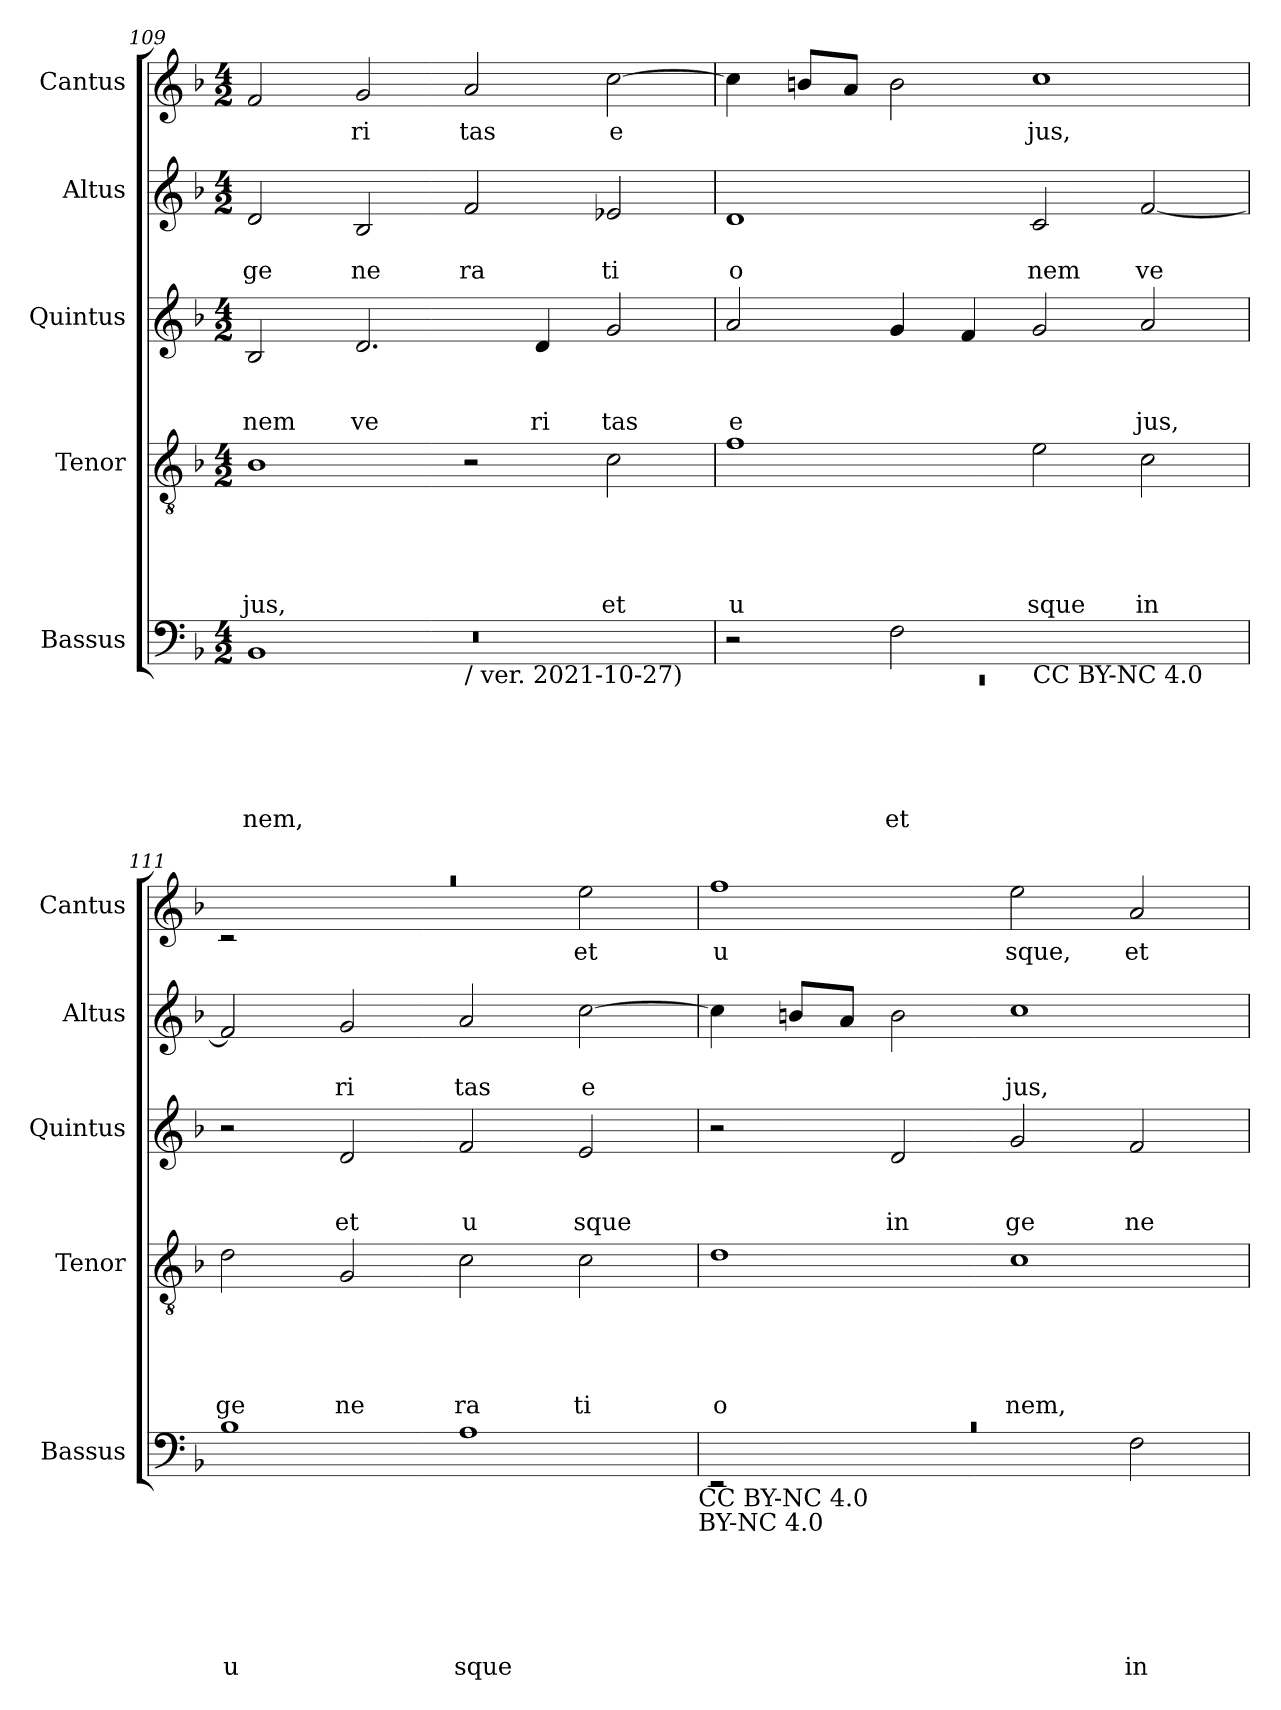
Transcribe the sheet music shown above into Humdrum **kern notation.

**kern	**text	**text	**text	**text	**text	**text	**kern	**text	**text	**text	**text	**text	**kern	**text	**text	**text	**kern	**text	**text	**kern	**text
*part5	*part5	*part5	*part5	*part5	*part5	*part5	*part4	*part4	*part4	*part4	*part4	*part4	*part3	*part3	*part3	*part3	*part2	*part2	*part2	*part1	*part1
*staff5	*staff5	*staff5	*staff5	*staff5	*staff5	*staff5	*staff4	*staff4	*staff4	*staff4	*staff4	*staff4	*staff3	*staff3	*staff3	*staff3	*staff2	*staff2	*staff2	*staff1	*staff1
*I"Bassus	*	*	*	*	*	*	*I"Tenor	*	*	*	*	*	*I"Quintus	*	*	*	*I"Altus	*	*	*I"Cantus	*
*I'Bassus	*	*	*	*	*	*	*I'Tenor	*	*	*	*	*	*I'Quintus	*	*	*	*I'Altus	*	*	*I'Cantus	*
*clefF4	*	*	*	*	*	*	*clefGv2	*	*	*	*	*	*clefG2	*	*	*	*clefG2	*	*	*clefG2	*
*k[b-]	*	*	*	*	*	*	*k[b-]	*	*	*	*	*	*k[b-]	*	*	*	*k[b-]	*	*	*k[b-]	*
*F:	*	*	*	*	*	*	*F:	*	*	*	*	*	*F:	*	*	*	*F:	*	*	*F:	*
*M4/2	*	*	*	*	*	*	*M4/2	*	*	*	*	*	*M4/2	*	*	*	*M4/2	*	*	*M4/2	*
=109	=109	=109	=109	=109	=109	=109	=109	=109	=109	=109	=109	=109	=109	=109	=109	=109	=109	=109	=109	=109	=109
*^	*	*	*	*	*	*	*	*	*	*	*	*	*	*	*	*	*	*	*	*	*
*	*^	*	*	*	*	*	*	*	*	*	*	*	*	*	*	*	*	*	*	*	*	*
!	!	!LO:N:vis=1	!	!	!	!	!	!LO:LY:b	!	!	!	!	!	!LO:LY:b	!	!	!	!LO:LY:b	!	!	!LO:LY:b	!	!
0ryy	1BB-	0r	.	.	.	.	.	nem,	1B-	.	.	.	.	jus,	2B-/	.	.	nem	2d/	.	ge	2f/	.
!	!	!	!	!	!	!	!	!	!	!	!	!	!	!	!	!	!	!LO:LY:b	!	!	!LO:LY:b	!	!LO:LY:b
.	.	.	.	.	.	.	.	.	.	.	.	.	.	.	2.d/	.	.	ve	2B-/	.	ne	2g/	ri
!	!LO:TX:b:t=/ ver. 2021-10-27)	!	!	!	!	!	!	!	!	!	!	!	!	!	!	!	!	!	!	!	!	!	!
!	!	!	!	!	!	!	!	!	!	!	!	!	!	!	!	!	!	!	!	!	!LO:LY:b	!	!LO:LY:b
.	1ryy	.	.	.	.	.	.	.	2r	.	.	.	.	.	.	.	.	.	2f/	.	ra	2a/	tas
!	!	!	!	!	!	!	!	!	!	!	!	!	!	!	!	!	!	!LO:LY:b	!	!	!	!	!
.	.	.	.	.	.	.	.	.	.	.	.	.	.	.	4d/	.	.	ri	.	.	.	.	.
!	!	!	!	!	!	!	!	!	!	!	!	!	!	!LO:LY:b	!	!	!	!LO:LY:b	!	!	!LO:LY:b	!	!LO:LY:b
.	.	.	.	.	.	.	.	.	2c\	.	.	.	.	et	2g/	.	.	tas	2e-X/	.	ti	[>2cc\	e
=110	=110	=110	=110	=110	=110	=110	=110	=110	=110	=110	=110	=110	=110	=110	=110	=110	=110	=110	=110	=110	=110	=110	=110
!	!LO:N:vis=1	!	!	!	!	!	!	!	!	!	!	!	!	!LO:LY:b	!	!	!	!LO:LY:b	!	!	!LO:LY:b	!	!
0ryy	0rEE	2r	.	.	.	.	.	.	1f	.	.	.	.	u	2a/	.	.	e	1d	.	o	4cc\]	.
.	.	.	.	.	.	.	.	.	.	.	.	.	.	.	.	.	.	.	.	.	.	8b/L	.
.	.	.	.	.	.	.	.	.	.	.	.	.	.	.	.	.	.	.	.	.	.	8a/J	.
!	!	!	!	!	!	!	!	!LO:LY:b	!	!	!	!	!	!	!	!	!	!	!	!	!	!	!
.	.	2F\	.	.	.	.	.	et	.	.	.	.	.	.	4g/	.	.	.	.	.	.	2b\	.
.	.	.	.	.	.	.	.	.	.	.	.	.	.	.	4f/	.	.	.	.	.	.	.	.
!	!	!LO:TX:b:t=CC BY-NC 4.0	!	!	!	!	!	!	!	!	!	!	!	!	!	!	!	!	!	!	!	!	!
!	!	!	!	!	!	!	!	!	!	!	!	!	!	!LO:LY:b	!	!	!	!	!	!	!LO:LY:b	!	!LO:LY:b
.	.	1ryy	.	.	.	.	.	.	2e\	.	.	.	.	sque	2g/	.	.	.	2c/	.	nem	1cc	jus,
!	!	!	!	!	!	!	!	!	!	!	!	!	!	!LO:LY:b	!	!	!	!LO:LY:b	!	!	!LO:LY:b	!	!
.	.	.	.	.	.	.	.	.	2c\	.	.	.	.	in	2a/	.	.	jus,	[<2f/	.	ve	.	.
*v	*v	*v	*	*	*	*	*	*	*	*	*	*	*	*	*	*	*	*	*	*	*	*	*
=111	=111	=111	=111	=111	=111	=111	=111	=111	=111	=111	=111	=111	=111	=111	=111	=111	=111	=111	=111	=111	=111
!	!	!	!	!	!	!LO:LY:b	!	!	!	!	!	!LO:LY:b	!	!	!	!	!	!	!	!LO:N:vis=1	!
*	*	*	*	*	*	*	*	*	*	*	*	*	*	*	*	*	*	*	*	*^	*
1B-	.	.	.	.	.	u	2d\	.	.	.	.	ge	2r	.	.	.	2f/]	.	.	0raa	2rc	.
!	!	!	!	!	!	!	!	!	!	!	!	!LO:LY:b	!	!	!	!LO:LY:b	!	!	!LO:LY:b	!	!	!
.	.	.	.	.	.	.	2G/	.	.	.	.	ne	2d/	.	.	et	2g/	.	ri	.	1ryy	.
!	!	!	!	!	!	!LO:LY:b	!	!	!	!	!	!LO:LY:b	!	!	!	!LO:LY:b	!	!	!LO:LY:b	!	!	!
1A	.	.	.	.	.	sque	2c\	.	.	.	.	ra	2f/	.	.	u	2a/	.	tas	.	.	.
!	!	!	!	!	!	!	!	!	!	!	!	!LO:LY:b	!	!	!	!LO:LY:b	!	!	!LO:LY:b	!	!	!LO:LY:b
.	.	.	.	.	.	.	2c\	.	.	.	.	ti	2e/	.	.	sque	[>2cc\	.	e	.	2ee\	et
!LO:TX:b:t=CC BY-NC 4.0	!	!	!	!	!	!	!	!	!	!	!	!	!	!	!	!	!	!	!	!	!	!
!LO:TX:b:t=BY-NC 4.0	!	!	!	!	!	!	!	!	!	!	!	!	!	!	!	!	!	!	!	!	!	!
!!LO:PB:g=z
=112	=112	=112	=112	=112	=112	=112	=112	=112	=112	=112	=112	=112	=112	=112	=112	=112	=112	=112	=112	=112	=112	=112
!LO:N:vis=1	!	!	!	!	!	!	!	!	!	!	!	!LO:LY:b	!	!	!	!	!	!	!	!	!	!LO:LY:b
*^	*	*	*	*	*	*	*	*	*	*	*	*	*	*	*	*	*	*	*	*v	*v	*
0rc	2rEE	.	.	.	.	.	.	1d	.	.	.	.	o	2r	.	.	.	4cc\]	.	.	1ff	u
.	.	.	.	.	.	.	.	.	.	.	.	.	.	.	.	.	.	8b/L	.	.	.	.
.	.	.	.	.	.	.	.	.	.	.	.	.	.	.	.	.	.	8a/J	.	.	.	.
!	!	!	!	!	!	!	!	!	!	!	!	!	!	!	!	!	!LO:LY:b	!	!	!	!	!
.	1ryy	.	.	.	.	.	.	.	.	.	.	.	.	2d/	.	.	in	2b\	.	.	.	.
!	!	!	!	!	!	!	!	!	!	!	!	!	!LO:LY:b	!	!	!	!LO:LY:b	!	!	!LO:LY:b	!	!LO:LY:b
.	.	.	.	.	.	.	.	1c	.	.	.	.	nem,	2g/	.	.	ge	1cc	.	jus,	2ee\	sque,
!	!	!	!	!	!	!	!LO:LY:b	!	!	!	!	!	!	!	!	!	!LO:LY:b	!	!	!	!	!LO:LY:b
.	2F\	.	.	.	.	.	in	.	.	.	.	.	.	2f/	.	.	ne	.	.	.	2a/	et
*v	*v	*	*	*	*	*	*	*	*	*	*	*	*	*	*	*	*	*	*	*	*	*
=	=	=	=	=	=	=	=	=	=	=	=	=	=	=	=	=	=	=	=	=	=
*-	*-	*-	*-	*-	*-	*-	*-	*-	*-	*-	*-	*-	*-	*-	*-	*-	*-	*-	*-	*-	*-
